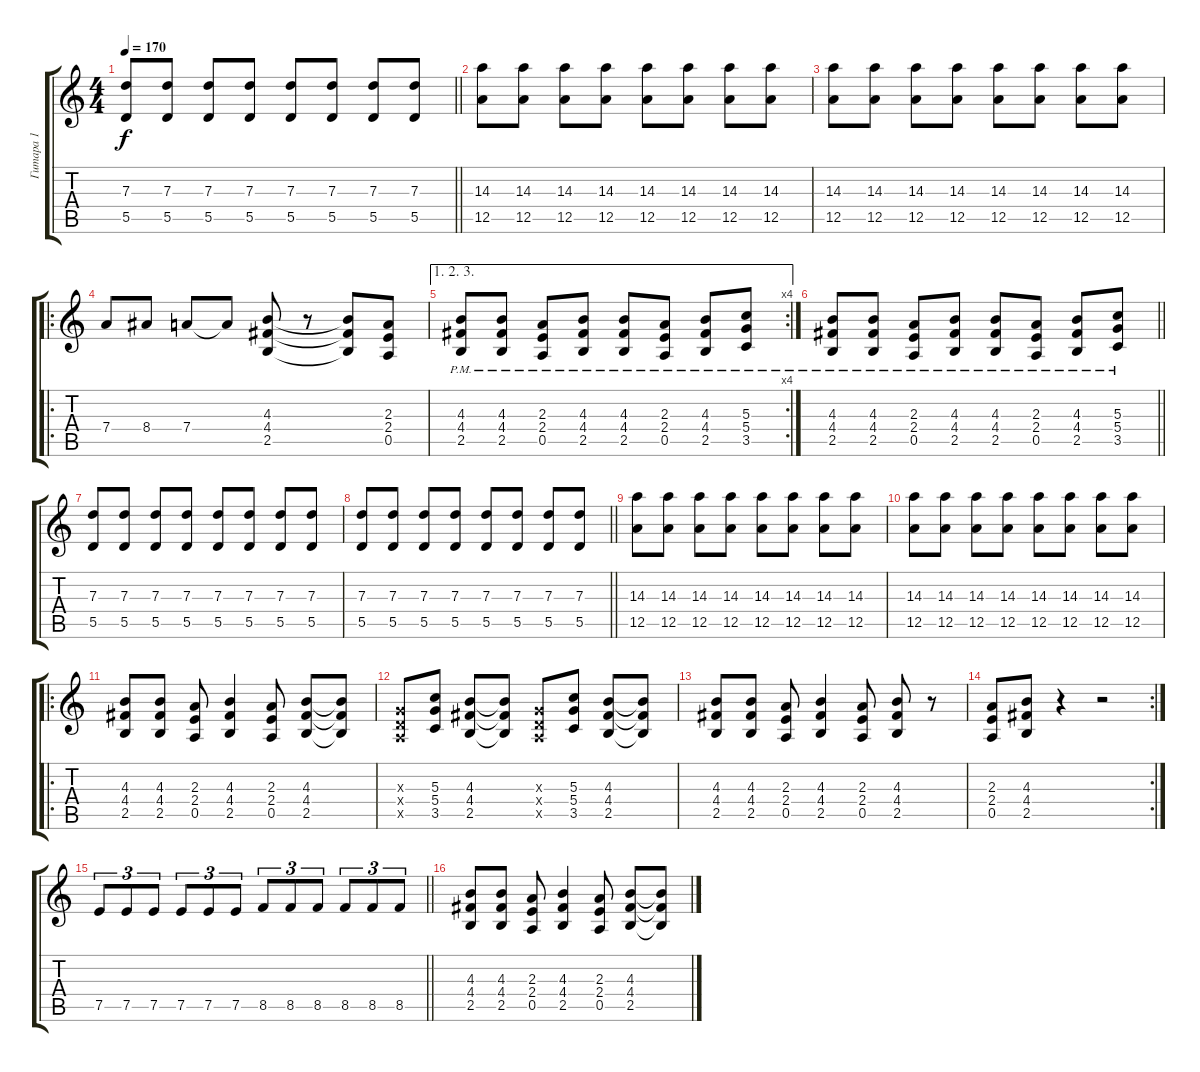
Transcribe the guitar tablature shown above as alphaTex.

\track ("Гитара 1" "Гитара 1") {instrument distortionguitar}
\staff {score tabs}
\tuning (E4 B3 G3 D3 A2 E2) {hide}
\ts (4 4)
\tempo 170
\clef g2
\barLineRight lightlight
\ks c
(7.3 5.5).8{dy f} (7.3 5.5).8 (7.3 5.5).8 (7.3 5.5).8 (7.3 5.5).8 (7.3 5.5).8 (7.3 5.5).8 (7.3 5.5).8 |
(14.3 12.5).8 (14.3 12.5).8 (14.3 12.5).8 (14.3 12.5).8 (14.3 12.5).8 (14.3 12.5).8 (14.3 12.5).8 (14.3 12.5).8 |
(14.3 12.5).8 (14.3 12.5).8 (14.3 12.5).8 (14.3 12.5).8 (14.3 12.5).8 (14.3 12.5).8 (14.3 12.5).8 (14.3 12.5).8 |
\ro
7.4.8 8.4.8 7.4.8 7.4{t}.8 (4.3 4.4 2.5).8 r.8 (4.3{t} 4.4{t} 2.5{t}).8 (2.3 2.4 0.5).8 |
\ae (1 2 3)
\rc 4
(4.3 4.4 2.5{pm}).8 (4.3 4.4 2.5{pm}).8 (2.3{pm} 2.4 0.5).8 (4.3 4.4 2.5{pm}).8 (4.3 4.4 2.5{pm}).8 (2.3{pm} 2.4 0.5).8 (4.3{pm} 4.4 2.5).8 (5.3{pm} 5.4 3.5).8 |
\barLineRight lightlight
(4.3 4.4 2.5{pm}).8 (4.3 4.4 2.5{pm}).8 (2.3{pm} 2.4 0.5).8 (4.3 4.4 2.5{pm}).8 (4.3 4.4 2.5{pm}).8 (2.3{pm} 2.4 0.5).8 (4.3{pm} 4.4 2.5).8 (5.3{pm} 5.4 3.5).8 |
(7.3 5.5).8 (7.3 5.5).8 (7.3 5.5).8 (7.3 5.5).8 (7.3 5.5).8 (7.3 5.5).8 (7.3 5.5).8 (7.3 5.5).8 |
\barLineRight lightlight
(7.3 5.5).8 (7.3 5.5).8 (7.3 5.5).8 (7.3 5.5).8 (7.3 5.5).8 (7.3 5.5).8 (7.3 5.5).8 (7.3 5.5).8 |
(14.3 12.5).8 (14.3 12.5).8 (14.3 12.5).8 (14.3 12.5).8 (14.3 12.5).8 (14.3 12.5).8 (14.3 12.5).8 (14.3 12.5).8 |
(14.3 12.5).8 (14.3 12.5).8 (14.3 12.5).8 (14.3 12.5).8 (14.3 12.5).8 (14.3 12.5).8 (14.3 12.5).8 (14.3 12.5).8 |
\ro
(4.3 4.4 2.5).8 (4.3 4.4 2.5).8 (2.3 2.4 0.5).8 (4.3 4.4 2.5).4 (2.3 2.4 0.5).8 (4.3 4.4 2.5).8 (4.3{t} 4.4{t} 2.5{t}).8 |
(0.3{x} 0.4{x} 0.5{x}).8 (5.3 5.4 3.5).8 (4.3 4.4 2.5).8 (4.3{t} 4.4{t} 2.5{t}).8 (0.3{x} 0.4{x} 0.5{x}).8 (5.3 5.4 3.5).8 (4.3 4.4 2.5).8 (4.3{t} 4.4{t} 2.5{t}).8 |
(4.3 4.4 2.5).8 (4.3 4.4 2.5).8 (2.3 2.4 0.5).8 (4.3 4.4 2.5).4 (2.3 2.4 0.5).8 (4.3 4.4 2.5).8 r.8 |
\rc 2
(2.3 2.4 0.5).8 (4.3 4.4 2.5).8 r.4 r.2 |
\barLineRight lightlight
7.5.8{tu (3 2)} 7.5.8{tu (3 2)} 7.5.8{tu (3 2)} 7.5.8{tu (3 2)} 7.5.8{tu (3 2)} 7.5.8{tu (3 2)} 8.5.8{tu (3 2)} 8.5.8{tu (3 2)} 8.5.8{tu (3 2)} 8.5.8{tu (3 2)} 8.5.8{tu (3 2)} 8.5.8{tu (3 2)} |
(4.3 4.4 2.5).8 (4.3 4.4 2.5).8 (2.3 2.4 0.5).8 (4.3 4.4 2.5).4 (2.3 2.4 0.5).8 (4.3 4.4 2.5).8 (4.3{t} 4.4{t} 2.5{t}).8
